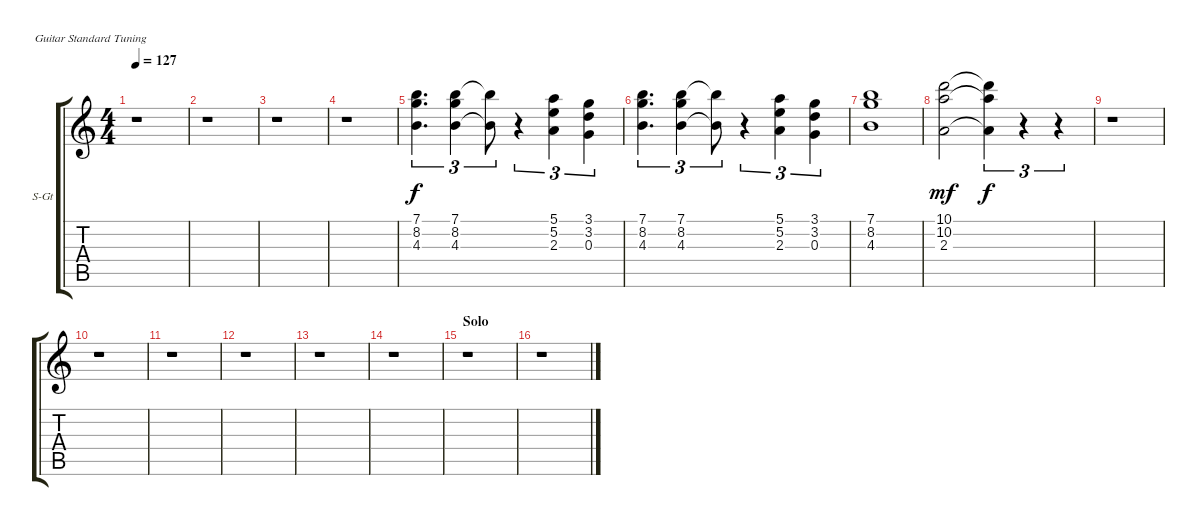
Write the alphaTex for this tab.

\bracketExtendMode groupsimilarinstruments
\firstSystemTrackNameOrientation horizontal
\otherSystemsTrackNameOrientation horizontal
\track ("Choir" "S-Gt") {instrument choiraahs}
\staff {score tabs}
\tuning (E4 B3 G3 D3 A2 E2)
\displaytranspose 12
\ts (4 4)
\tempo 127
\clef g2
\ks c
r.1{dy f} |
r.1 |
r.1 |
r.1 |
(7.1 8.2 4.3).4{d tu (3 2)} (7.1 8.2 4.3).4{tu (3 2)} (7.1{t} 4.3{t}).8{tu (3 2)} r.4{tu (3 2)} (5.1 5.2 2.3).4{tu (3 2)} (3.1 3.2 0.3).4{tu (3 2)} |
(7.1 8.2 4.3).4{d tu (3 2)} (7.1 8.2 4.3).4{tu (3 2)} (7.1{t} 4.3{t}).8{tu (3 2)} r.4{tu (3 2)} (5.1 5.2 2.3).4{tu (3 2)} (3.1 3.2 0.3).4{tu (3 2)} |
(7.1 8.2 4.3).1 |
(10.1 10.2 2.3).2{dy mf} (10.1{t} 10.2{t} 2.3{t}).4{tu (3 2) dy f} r.4{tu (3 2)} r.4{tu (3 2)} |
r.1 |
r.1 |
r.1 |
r.1 |
r.1 |
r.1 |
\section ("" "Solo")
r.1 |
r.1
